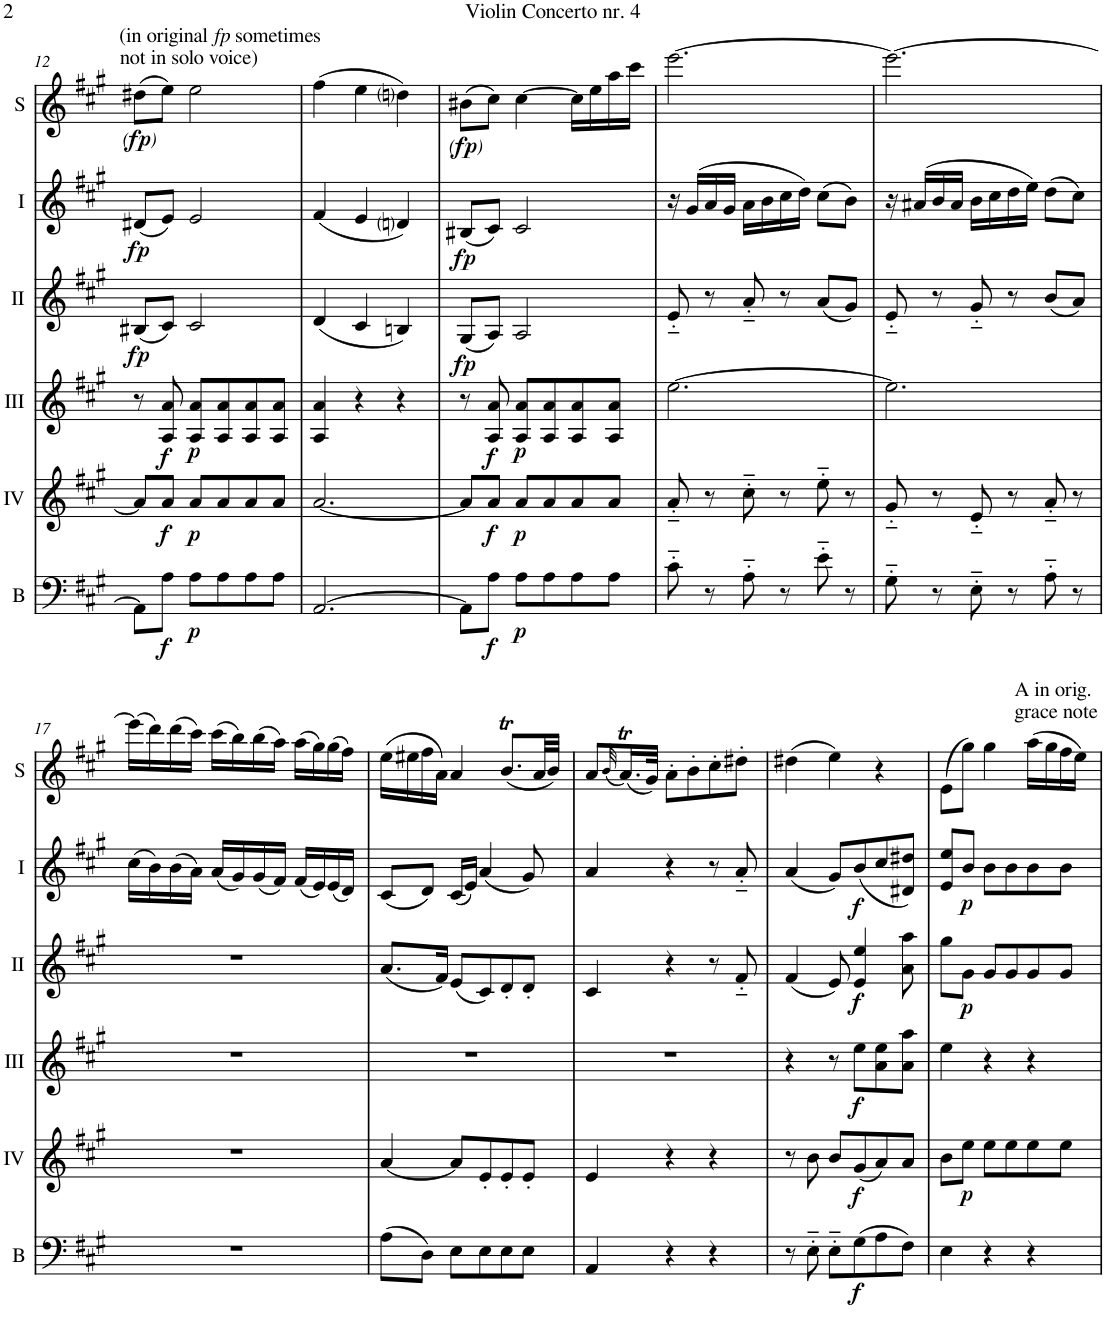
**kern	**dynam	**kern	**dynam	**kern	**dynam	**kern	**dynam	**kern	**dynam	**kern	**dynam
*part6	*part6	*part5	*part5	*part4	*part4	*part3	*part3	*part2	*part2	*part1	*part1
*staff6	*staff6	*staff5	*staff5	*staff4	*staff4	*staff3	*staff3	*staff2	*staff2	*staff1	*staff1
*I"Bass	*	*I"Acc. 4	*	*I"Acc. 3	*	*I"Acc. 2	*	*I"Acc. 1	*	*I"Solo	*
*I'B	*	*	*	*	*	*	*	*	*	*I'S	*
!!LO:PB:g=z
*clefF4	*	*clefG2	*	*clefG2	*	*clefG2	*	*clefG2	*	*clefG2	*
*Trd7c12	*	*Trd7c12	*	*Trd7c12	*	*	*	*	*	*	*
*k[f#c#g#]	*	*k[f#c#g#]	*	*k[f#c#g#]	*	*k[f#c#g#]	*	*k[f#c#g#]	*	*k[f#c#g#]	*
*M3/4	*	*M3/4	*	*M3/4	*	*M3/4	*	*M3/4	*	*M3/4	*
=12	=12	=12	=12	=12	=12	=12	=12	=12	=12	=12	=12
!	!	!	!	!	!	!	!	!	!	!LO:TX:a:t=(in original	!
!	!	!	!	!	!	!	!	!	!	!LO:TX:a:i:t=fp	!
!	!	!	!	!	!	!	!	!	!	!LO:TX:a:t=sometimes	!
!	!	!	!	!	!	!	!	!	!	!LO:TX:a:t=not in solo voice)	!
!	!	!	!	!	!	!	!LO:DY:b	!	!LO:DY:b	!	!LO:DY:b
!	!	!	!	!	!	!	!	!	!	!	!LO:DY:n=1:b
!	!	!	!	!	!	!	!	!	!	!	!LO:DY:n=2:b
8AA\L]	.	8a/L]	.	8r	.	(8B#X/L	fp	(8d#X/L	fp	(8dd#X\L	other-dynamics fp other-dynamics
!	!LO:DY:b	!	!LO:DY:b	!	!LO:DY:b	!	!	!	!	!	!
8A\J	f	8a/J	f	8A/ 8a/	f	8c#/J)	.	8e/J)	.	8ee\J)	.
!	!LO:DY:b	!	!LO:DY:b	!	!LO:DY:b	!	!	!	!	!	!
8A\L	p	8a/L	p	8A/ 8a/L	p	2c#/	.	2e/	.	2ee\	.
8A\	.	8a/	.	8A/ 8a/	.	.	.	.	.	.	.
8A\	.	8a/	.	8A/ 8a/	.	.	.	.	.	.	.
8A\J	.	8a/J	.	8A/ 8a/J	.	.	.	.	.	.	.
=13	=13	=13	=13	=13	=13	=13	=13	=13	=13	=13	=13
[2.AA/	.	[2.a/	.	4A/ 4a/	.	(4d/	.	(4f#/	.	(4ff#\	.
.	.	.	.	4r	.	4c#/	.	4e/	.	4ee\	.
.	.	.	.	4r	.	4Bn/)	.	4dni/)	.	4ddni\)	.
=14	=14	=14	=14	=14	=14	=14	=14	=14	=14	=14	=14
!	!	!	!	!	!	!	!LO:DY:b	!	!LO:DY:b	!	!LO:DY:b
!	!	!	!	!	!	!	!	!	!	!	!LO:DY:n=1:b
!	!	!	!	!	!	!	!	!	!	!	!LO:DY:n=2:b
8AA\L]	.	8a/L]	.	8r	.	(8G#/L	fp	(8B#X/L	fp	(8b#X\L	other-dynamics fp other-dynamics
!	!LO:DY:b	!	!LO:DY:b	!	!LO:DY:b	!	!	!	!	!	!
8A\J	f	8a/J	f	8A/ 8a/	f	8A/J)	.	8c#/J)	.	8cc#\J)	.
!	!LO:DY:b	!	!LO:DY:b	!	!LO:DY:b	!	!	!	!	!	!
8A\L	p	8a/L	p	8A/ 8a/L	p	2A/	.	2c#/	.	[4cc#\	.
8A\	.	8a/	.	8A/ 8a/	.	.	.	.	.	.	.
8A\	.	8a/	.	8A/ 8a/	.	.	.	.	.	16cc#\LL]	.
.	.	.	.	.	.	.	.	.	.	16ee\	.
8A\J	.	8a/J	.	8A/ 8a/J	.	.	.	.	.	16aa\	.
.	.	.	.	.	.	.	.	.	.	16ccc#\JJ	.
=15	=15	=15	=15	=15	=15	=15	=15	=15	=15	=15	=15
8c#'~\	.	8a'~/	.	[2.ee\	.	8e'~/	.	16r	.	[2.eee\	.
.	.	.	.	.	.	.	.	(16g#/LL	.	.	.
8r	.	8r	.	.	.	8r	.	16a/	.	.	.
.	.	.	.	.	.	.	.	16g#/JJ	.	.	.
8A'~\	.	8cc#'~\	.	.	.	8a'~/	.	16a\LL	.	.	.
.	.	.	.	.	.	.	.	16b\	.	.	.
8r	.	8r	.	.	.	8r	.	16cc#\	.	.	.
.	.	.	.	.	.	.	.	16dd\JJ)	.	.	.
8e'~\	.	8ee'~\	.	.	.	(8a/L	.	(8cc#\L	.	.	.
8r	.	8r	.	.	.	8g#/J)	.	8b\J)	.	.	.
=16	=16	=16	=16	=16	=16	=16	=16	=16	=16	=16	=16
8G#'~\	.	8g#'~/	.	2.ee\]	.	8e'~/	.	16r	.	2.eee\_	.
.	.	.	.	.	.	.	.	(16a#X/LL	.	.	.
8r	.	8r	.	.	.	8r	.	16b/	.	.	.
.	.	.	.	.	.	.	.	16a#/JJ	.	.	.
8E'~\	.	8e'~/	.	.	.	8g#'~/	.	16b\LL	.	.	.
.	.	.	.	.	.	.	.	16cc#\	.	.	.
8r	.	8r	.	.	.	8r	.	16dd\	.	.	.
.	.	.	.	.	.	.	.	16ee\JJ)	.	.	.
8A'~\	.	8a'~/	.	.	.	(8b/L	.	(8dd\L	.	.	.
8r	.	8r	.	.	.	8a/J)	.	8cc#\J)	.	.	.
!!LO:LB:g=z
=17	=17	=17	=17	=17	=17	=17	=17	=17	=17	=17	=17
2.r	.	2.r	.	2.r	.	2.r	.	(16cc#\LL	.	(16eee\LL]	.
.	.	.	.	.	.	.	.	16b\)	.	16ddd\)	.
.	.	.	.	.	.	.	.	(16b\	.	(16ddd\	.
.	.	.	.	.	.	.	.	16a\JJ)	.	16ccc#\JJ)	.
.	.	.	.	.	.	.	.	(16a/LL	.	(16ccc#\LL	.
.	.	.	.	.	.	.	.	16g#/)	.	16bb\)	.
.	.	.	.	.	.	.	.	(16g#/	.	(16bb\	.
.	.	.	.	.	.	.	.	16f#/JJ)	.	16aa\JJ)	.
.	.	.	.	.	.	.	.	(16f#/LL	.	(16aa\LL	.
.	.	.	.	.	.	.	.	16e/)	.	16gg#\)	.
.	.	.	.	.	.	.	.	(16e/	.	(16gg#\	.
.	.	.	.	.	.	.	.	16d/JJ)	.	16ff#\JJ)	.
=18	=18	=18	=18	=18	=18	=18	=18	=18	=18	=18	=18
(8A\L	.	[4a/	.	2.r	.	(8.a/L	.	(8c#/L	.	(16ee\LL	.
.	.	.	.	.	.	.	.	.	.	16ee#X\	.
8D\J)	.	.	.	.	.	.	.	8d/J)	.	16ff#\	.
.	.	.	.	.	.	16f#/Jk)	.	.	.	16a\JJ)	.
8E\L	.	8a/L]	.	.	.	(8e/L	.	(16c#/LL	.	4a/	.
.	.	.	.	.	.	.	.	16e/JJ)	.	.	.
8E\	.	8e'/	.	.	.	8c#/)	.	(4a/	.	.	.
8E\	.	8e'/	.	.	.	8d'/	.	.	.	(8.bT/L	.
8E\J	.	8e'/J	.	.	.	8d'/J	.	8g#/)	.	.	.
.	.	.	.	.	.	.	.	.	.	32a/LL	.
.	.	.	.	.	.	.	.	.	.	32b/JJJ)	.
=19	=19	=19	=19	=19	=19	=19	=19	=19	=19	=19	=19
4AA/	.	4e/	.	2.r	.	4c#/	.	4a/	.	8a/L	.
.	.	.	.	.	.	.	.	.	.	(32qb/	.
.	.	.	.	.	.	.	.	.	.	(16.aT/L)	.
.	.	.	.	.	.	.	.	.	.	32g#/JJk)	.
4r	.	4r	.	.	.	4r	.	4r	.	8a'\L	.
.	.	.	.	.	.	.	.	.	.	8b'\	.
4r	.	4r	.	.	.	8r	.	8r	.	8cc#'\	.
.	.	.	.	.	.	8f#'~/	.	8a'~/	.	8dd#X'\J	.
=20	=20	=20	=20	=20	=20	=20	=20	=20	=20	=20	=20
8r	.	8r	.	4r	.	(4f#/	.	(4a/	.	(4dd#X\	.
8E'~\	.	8b\	.	.	.	.	.	.	.	.	.
8E'~\L	.	8b/L	.	8r	.	8e/)	.	8g#/L)	.	4ee\)	.
!	!LO:DY:b	!	!LO:DY:b	!	!LO:DY:b	!	!LO:DY:b	!	!LO:DY:b	!	!
(8G#\	f	(8g#/	f	8ee\L	f	4e/ 4ee/	f	(8b/	f	.	.
8A\	.	8a/)	.	8a\ 8ee\	.	.	.	8cc#/	.	4r	.
8F#\J)	.	8a/J	.	8a\ 8aa\J	.	8a\ 8aa\	.	8d#X/ 8dd#X/J)	.	.	.
=21	=21	=21	=21	=21	=21	=21	=21	=21	=21	=21	=21
4E\	.	8b\L	.	4ee\	.	8gg#\L	.	8e/ 8ee/L	.	(8e\L	.
!	!	!	!LO:DY:b	!	!	!	!LO:DY:b	!	!LO:DY:b	!	!
.	.	8ee\J	p	.	.	8g#\J	p	8b/J	p	8gg#\J)	.
4r	.	8ee\L	.	4r	.	8g#/L	.	8b\L	.	4gg#\	.
.	.	8ee\	.	.	.	8g#/	.	8b\	.	.	.
!	!	!	!	!	!	!	!	!	!	!LO:TX:a:t=A in orig.	!
!	!	!	!	!	!	!	!	!	!	!LO:TX:a:t=grace note	!
4r	.	8ee\	.	4r	.	8g#/	.	8b\	.	(16aa\LL	.
.	.	.	.	.	.	.	.	.	.	16gg#\	.
.	.	8ee\J	.	.	.	8g#/J	.	8b\J	.	16ff#\	.
.	.	.	.	.	.	.	.	.	.	16ee\JJ)	.
=	=	=	=	=	=	=	=	=	=	=	=
*-	*-	*-	*-	*-	*-	*-	*-	*-	*-	*-	*-
